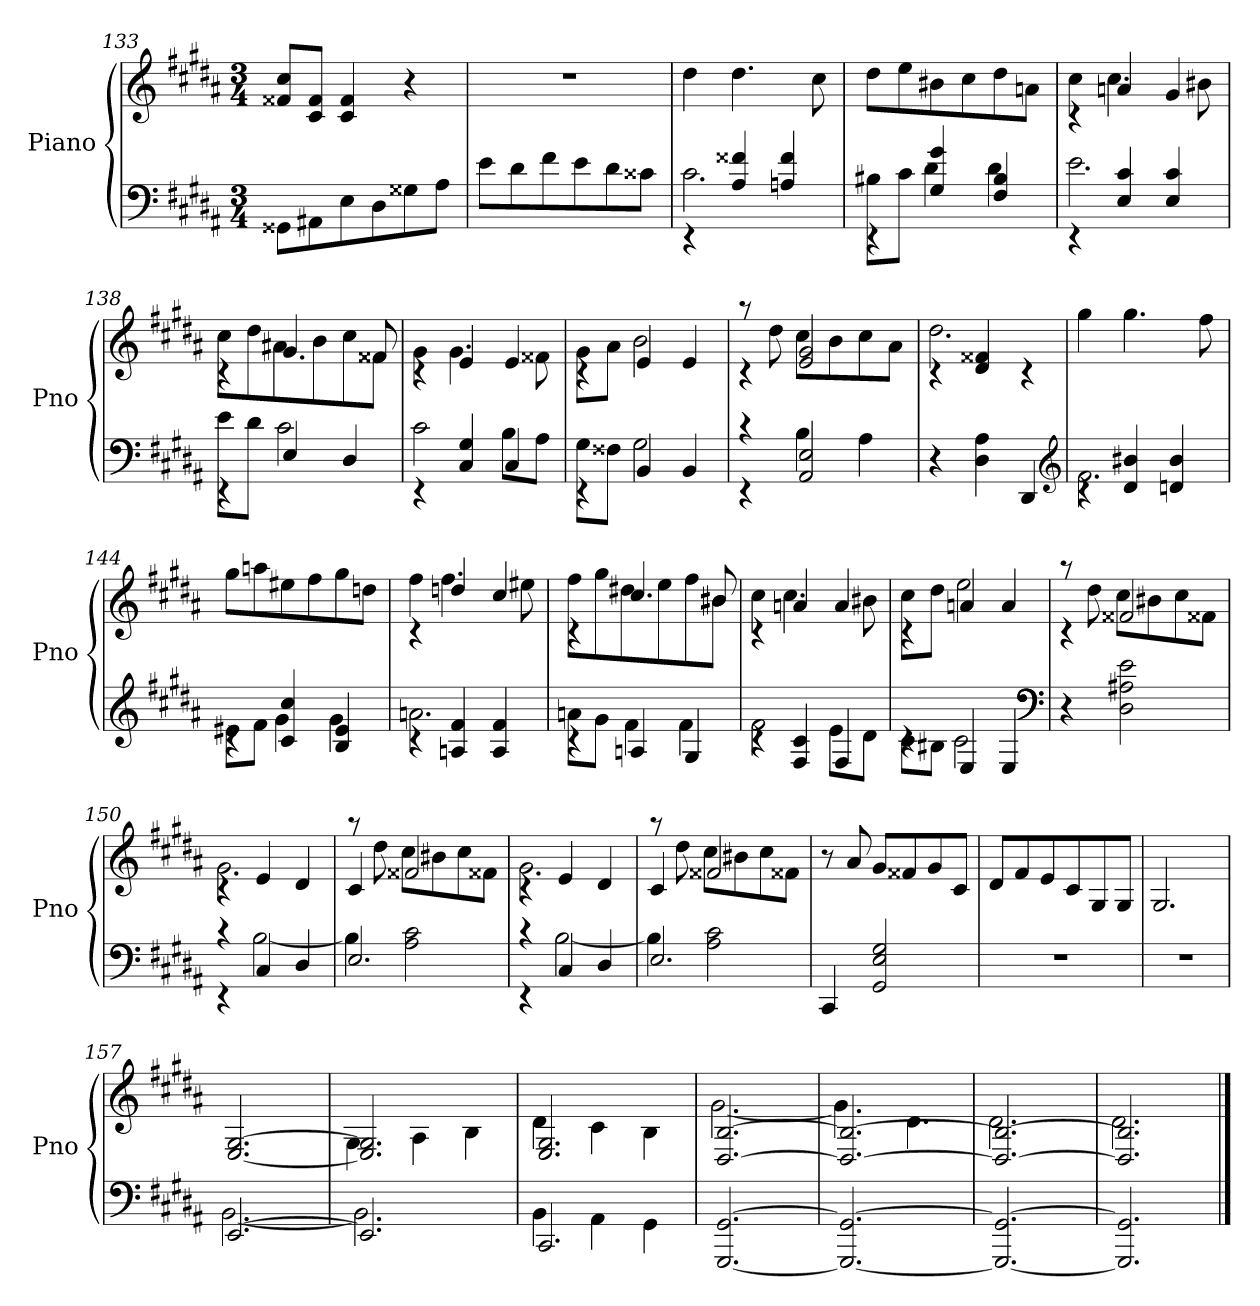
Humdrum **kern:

**kern	**kern
*part1	*part1
*staff2	*staff1
*I"Piano	*
*I'Pno	*
*clefF4	*clefG2
*k[f#c#g#d#a#]	*k[f#c#g#d#a#]
*g#:	*g#:
*M3/4	*M3/4
=133	=133
8GG##XL	8f##X 8cc#L
8AA#X	8c# 8f##J
8E	4c# 4f##
8D#	.
8G##X	4r
8A#J	.
=134	=134
8eL	2.r
8d#	.
8f#	.
8e	.
8d#	.
8c##XJ	.
=135	=135
*^	*
4rEE	2.c#	4dd#
4A# 4f##X	.	4.dd#
4An 4f##	.	.
.	.	8cc#
=136	=136	=136
4rEE	8B#XL	8dd#L
.	8c#J	8ee
4G# 4g#	4d#	8b#X
.	.	8cc#
4F# 4B#	4d#	8dd#
.	.	8anJ
=137	=137	=137
*	*	*^
4rEE	2.e	4rc	4cc#
4E 4c#	.	4an	4.cc#
4E 4c#	.	4g#	.
.	.	.	8b#X
=138	=138	=138	=138
4rEE	8eL	4rc	8cc#L
.	8d#J	.	8dd#
4E	2c#	4.g#	8a#X
.	.	.	8b
4D#	.	.	8cc#
.	.	8f##X	8f##XJ
=139	=139	=139	=139
4rEE	2c#	4rc	4g#
4C# 4G#	.	4e	4.g#
4C#	8BL	4e	.
.	8A#J	.	8f##X
=140	=140	=140	=140
4rEE	8G#L	4rc	8g#L
.	8F##XJ	.	8a#J
4BB	2G#	4e	2b
4BB	.	4e	.
=141	=141	=141	=141
4rEE	4rc	4rc	8raa
.	.	.	8dd#
2AA# 2E	4B	2e 2g#	8cc#L
.	.	.	8b
.	4A#	.	8cc#
.	.	.	8a#J
*v	*v	*	*
=142	=142	=142
4r	4rc	2.dd#
4D# 4A#	4d# 4f##X	.
4DD#	4rc	.
*	*v	*v
*clefG2	*
=143	=143
*^	*
4rc	2.f#	4gg#
4d# 4b#X	.	4.gg#
4dn 4b#	.	.
.	.	8ff#
=144	=144	=144
4rc	8e#XL	8gg#L
.	8f#J	8aan
4c# 4cc#	4g#	8ee#X
.	.	8ff#
4B 4e#	4g#	8gg#
.	.	8ddnJ
=145	=145	=145
*	*	*^
4rc	2.an	4rc	4ff#
4An 4f#	.	4ddn	4.ff#
4A 4f#	.	4cc#	.
.	.	.	8ee#X
=146	=146	=146	=146
4rc	8anL	4rc	8ff#L
.	8g#J	.	8gg#
4An	4f#	4.cc#	8dd#X
.	.	.	8ee
4G#	4f#	.	8ff#
.	.	8b#X	8b#XJ
=147	=147	=147	=147
4rc	2f#	4rc	4cc#
4F# 4c#	.	4an	4.cc#
4F#	8eL	4a	.
.	8d#J	.	8b#X
=148	=148	=148	=148
4rc	8c#L	4rc	8cc#L
.	8B#XJ	.	8dd#J
4E	2c#	4an	2ee
4E	.	4a	.
*v	*v	*	*
*clefF4	*	*
=149	=149	=149
4r	4rc	8raa
.	.	8dd#
2D# 2A#X 2e	2f##X	8cc#L
.	.	8b#X
.	.	8cc#
.	.	8f##XJ
=150	=150	=150
*^	*	*
4rEE	4rc	4rc	2.g#
4C#	[2B	4e	.
4D#	.	4d#	.
=151	=151	=151	=151
2.E	4B]	4c#	8raa
.	.	.	8dd#
.	2A# 2c#	2f##X	8cc#L
.	.	.	8b#X
.	.	.	8cc#
.	.	.	8f##XJ
=152	=152	=152	=152
4rEE	4rc	4rc	2.g#
4C#	[2B	4e	.
4D#	.	4d#	.
=153	=153	=153	=153
2.E	4B]	4c#	8raa
.	.	.	8dd#
.	2A# 2c#	2f##X	8cc#L
.	.	.	8b#X
.	.	.	8cc#
.	.	.	8f##XJ
*v	*v	*	*
*	*v	*v
=154	=154
4CC#	8r
.	8a#
2GG# 2E 2G#	8g#L
.	8f##X
.	8g#
.	8c#J
=155	=155
2.r	8d#L
.	8f#
.	8e
.	8c#
.	8G#
.	8G#J
=156	=156
2.r	2.G#
=157	=157
*^	*
[2.EE	[2.BB	[2.E [2.G#
=158	=158	=158
*	*	*^
2.EE]	2.BB]	2.E] 2.G#]	4G#
.	.	.	4A#
.	.	.	4B
=159	=159	=159	=159
2.CC#	4BB	2.E 2.G#	4d#
.	4AA#	.	4c#
.	4GG#	.	4B
*v	*v	*	*
=160	=160	=160
[2.GGG# [2.GG#	[2.D# [2.B	[2.g#
=161	=161	=161
2.GGG#_ 2.GG#_	2.D#_ 2.B_	4.g#]
.	.	4.d#
=162	=162	=162
2.GGG#_ 2.GG#_	2.D#_ 2.B_	2.d#
=163	=163	=163
2.GGG#] 2.GG#]	2.D#] 2.B]	2.d#
*	*v	*v
==	==
*-	*-
